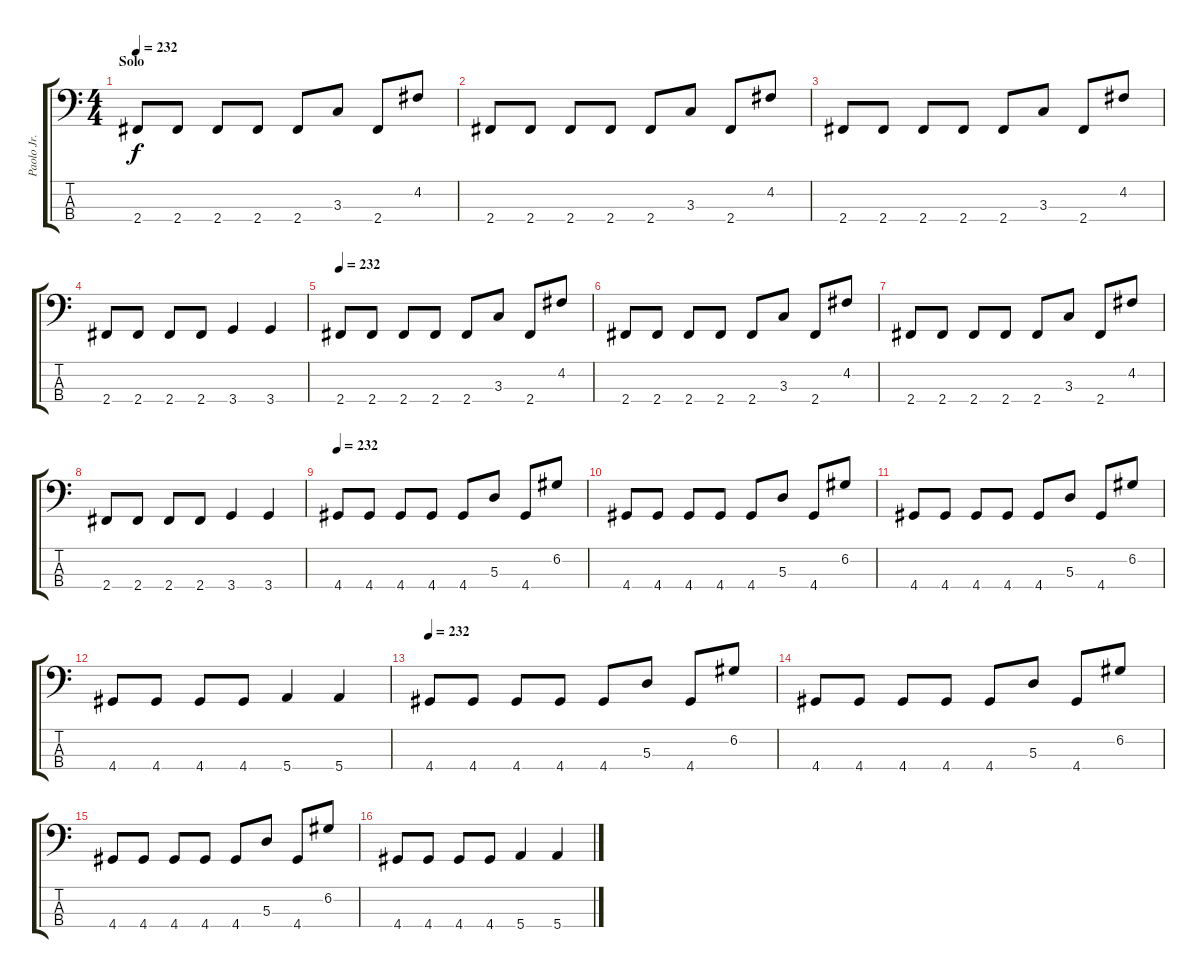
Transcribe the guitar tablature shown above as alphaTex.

\track ("Paolo Jr." "Paolo Jr.") {instrument electricbasspick}
\staff {score tabs}
\tuning (G2 D2 A1 E1) {hide}
\ts (4 4)
\section ("" "Solo")
\tempo 232
\clef f4
\ks c
2.4.8{dy f} 2.4.8 2.4.8 2.4.8 2.4.8 3.3.8 2.4.8 4.2.8 |
2.4.8 2.4.8 2.4.8 2.4.8 2.4.8 3.3.8 2.4.8 4.2.8 |
2.4.8 2.4.8 2.4.8 2.4.8 2.4.8 3.3.8 2.4.8 4.2.8 |
2.4.8 2.4.8 2.4.8 2.4.8 3.4.4 3.4.4 |
\tempo 232
2.4.8 2.4.8 2.4.8 2.4.8 2.4.8 3.3.8 2.4.8 4.2.8 |
2.4.8 2.4.8 2.4.8 2.4.8 2.4.8 3.3.8 2.4.8 4.2.8 |
2.4.8 2.4.8 2.4.8 2.4.8 2.4.8 3.3.8 2.4.8 4.2.8 |
2.4.8 2.4.8 2.4.8 2.4.8 3.4.4 3.4.4 |
\tempo 232
4.4.8 4.4.8 4.4.8 4.4.8 4.4.8 5.3.8 4.4.8 6.2.8 |
4.4.8 4.4.8 4.4.8 4.4.8 4.4.8 5.3.8 4.4.8 6.2.8 |
4.4.8 4.4.8 4.4.8 4.4.8 4.4.8 5.3.8 4.4.8 6.2.8 |
4.4.8 4.4.8 4.4.8 4.4.8 5.4.4 5.4.4 |
\tempo 232
4.4.8 4.4.8 4.4.8 4.4.8 4.4.8 5.3.8 4.4.8 6.2.8 |
4.4.8 4.4.8 4.4.8 4.4.8 4.4.8 5.3.8 4.4.8 6.2.8 |
4.4.8 4.4.8 4.4.8 4.4.8 4.4.8 5.3.8 4.4.8 6.2.8 |
4.4.8 4.4.8 4.4.8 4.4.8 5.4.4 5.4.4
